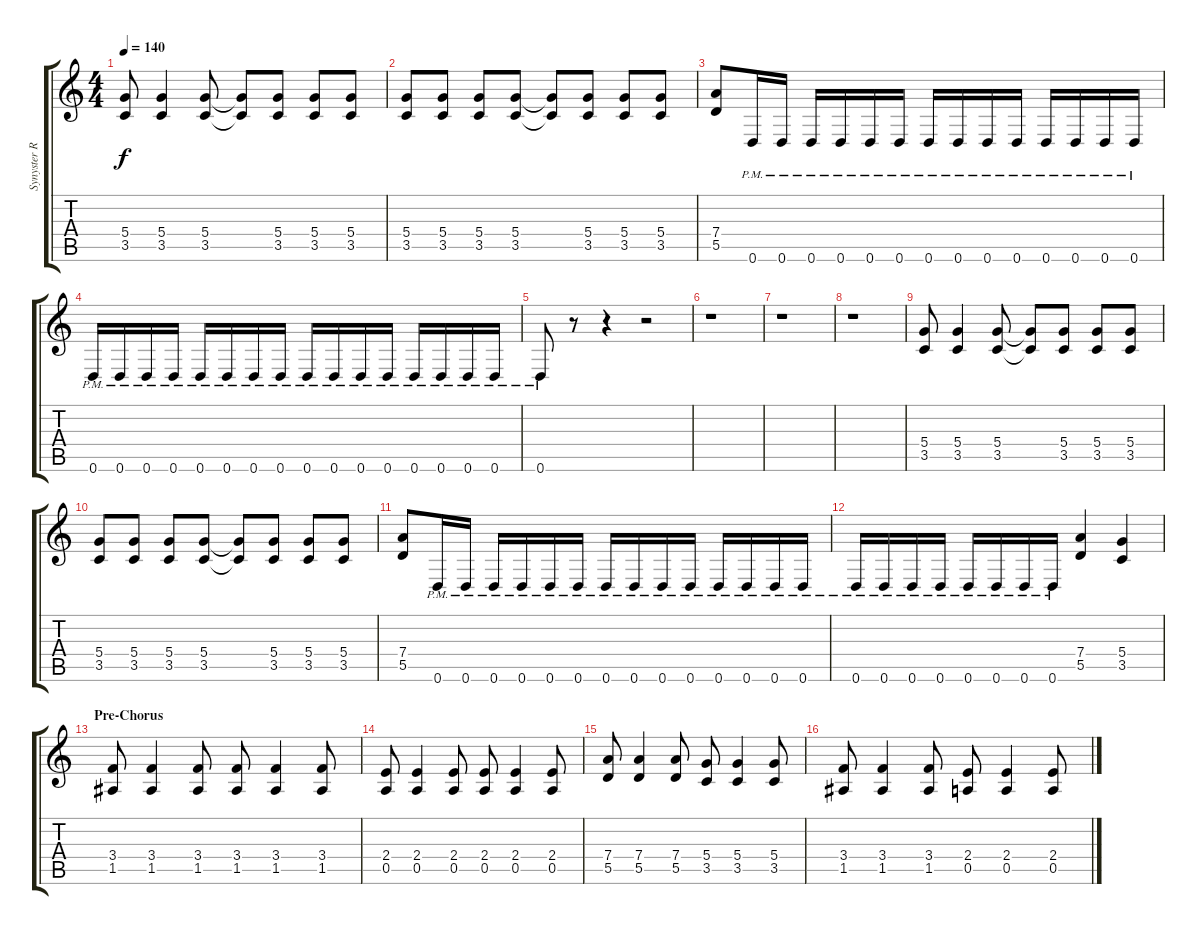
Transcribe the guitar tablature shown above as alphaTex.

\track ("Synyster Rhy" "Synyster R") {instrument distortionguitar}
\staff {score tabs}
\tuning (E4 B3 G3 D3 A2 D2) {hide}
\ts (4 4)
\tempo 140
\clef g2
\ks c
(5.4 3.5).8{dy f} (5.4 3.5).4 (5.4 3.5).8 (5.4{t} 3.5{t}).8 (5.4 3.5).8 (5.4 3.5).8 (5.4 3.5).8 |
(5.4 3.5).8 (5.4 3.5).8 (5.4 3.5).8 (5.4 3.5).8 (5.4{t} 3.5{t}).8 (5.4 3.5).8 (5.4 3.5).8 (5.4 3.5).8 |
(7.4 5.5).8 0.6{pm}.16 0.6{pm}.16 0.6{pm}.16 0.6{pm}.16 0.6{pm}.16 0.6{pm}.16 0.6{pm}.16 0.6{pm}.16 0.6{pm}.16 0.6{pm}.16 0.6{pm}.16 0.6{pm}.16 0.6{pm}.16 0.6{pm}.16 |
0.6{pm}.16 0.6{pm}.16 0.6{pm}.16 0.6{pm}.16 0.6{pm}.16 0.6{pm}.16 0.6{pm}.16 0.6{pm}.16 0.6{pm}.16 0.6{pm}.16 0.6{pm}.16 0.6{pm}.16 0.6{pm}.16 0.6{pm}.16 0.6{pm}.16 0.6{pm}.16 |
0.6{pm}.8 r.8 r.4 r.2 |
r.1 |
r.1 |
r.1 |
(5.4 3.5).8 (5.4 3.5).4 (5.4 3.5).8 (5.4{t} 3.5{t}).8 (5.4 3.5).8 (5.4 3.5).8 (5.4 3.5).8 |
(5.4 3.5).8 (5.4 3.5).8 (5.4 3.5).8 (5.4 3.5).8 (5.4{t} 3.5{t}).8 (5.4 3.5).8 (5.4 3.5).8 (5.4 3.5).8 |
(7.4 5.5).8 0.6{pm}.16 0.6{pm}.16 0.6{pm}.16 0.6{pm}.16 0.6{pm}.16 0.6{pm}.16 0.6{pm}.16 0.6{pm}.16 0.6{pm}.16 0.6{pm}.16 0.6{pm}.16 0.6{pm}.16 0.6{pm}.16 0.6{pm}.16 |
0.6{pm}.16 0.6{pm}.16 0.6{pm}.16 0.6{pm}.16 0.6{pm}.16 0.6{pm}.16 0.6{pm}.16 0.6{pm}.16 (7.4 5.5).4 (5.4 3.5).4 |
\section ("" "Pre-Chorus")
(3.4 1.5).8 (3.4 1.5).4 (3.4 1.5).8 (3.4 1.5).8 (3.4 1.5).4 (3.4 1.5).8 |
(2.4 0.5).8 (2.4 0.5).4 (2.4 0.5).8 (2.4 0.5).8 (2.4 0.5).4 (2.4 0.5).8 |
(7.4 5.5).8 (7.4 5.5).4 (7.4 5.5).8 (5.4 3.5).8 (5.4 3.5).4 (5.4 3.5).8 |
(3.4 1.5).8 (3.4 1.5).4 (3.4 1.5).8 (2.4 0.5).8 (2.4 0.5).4 (2.4 0.5).8
